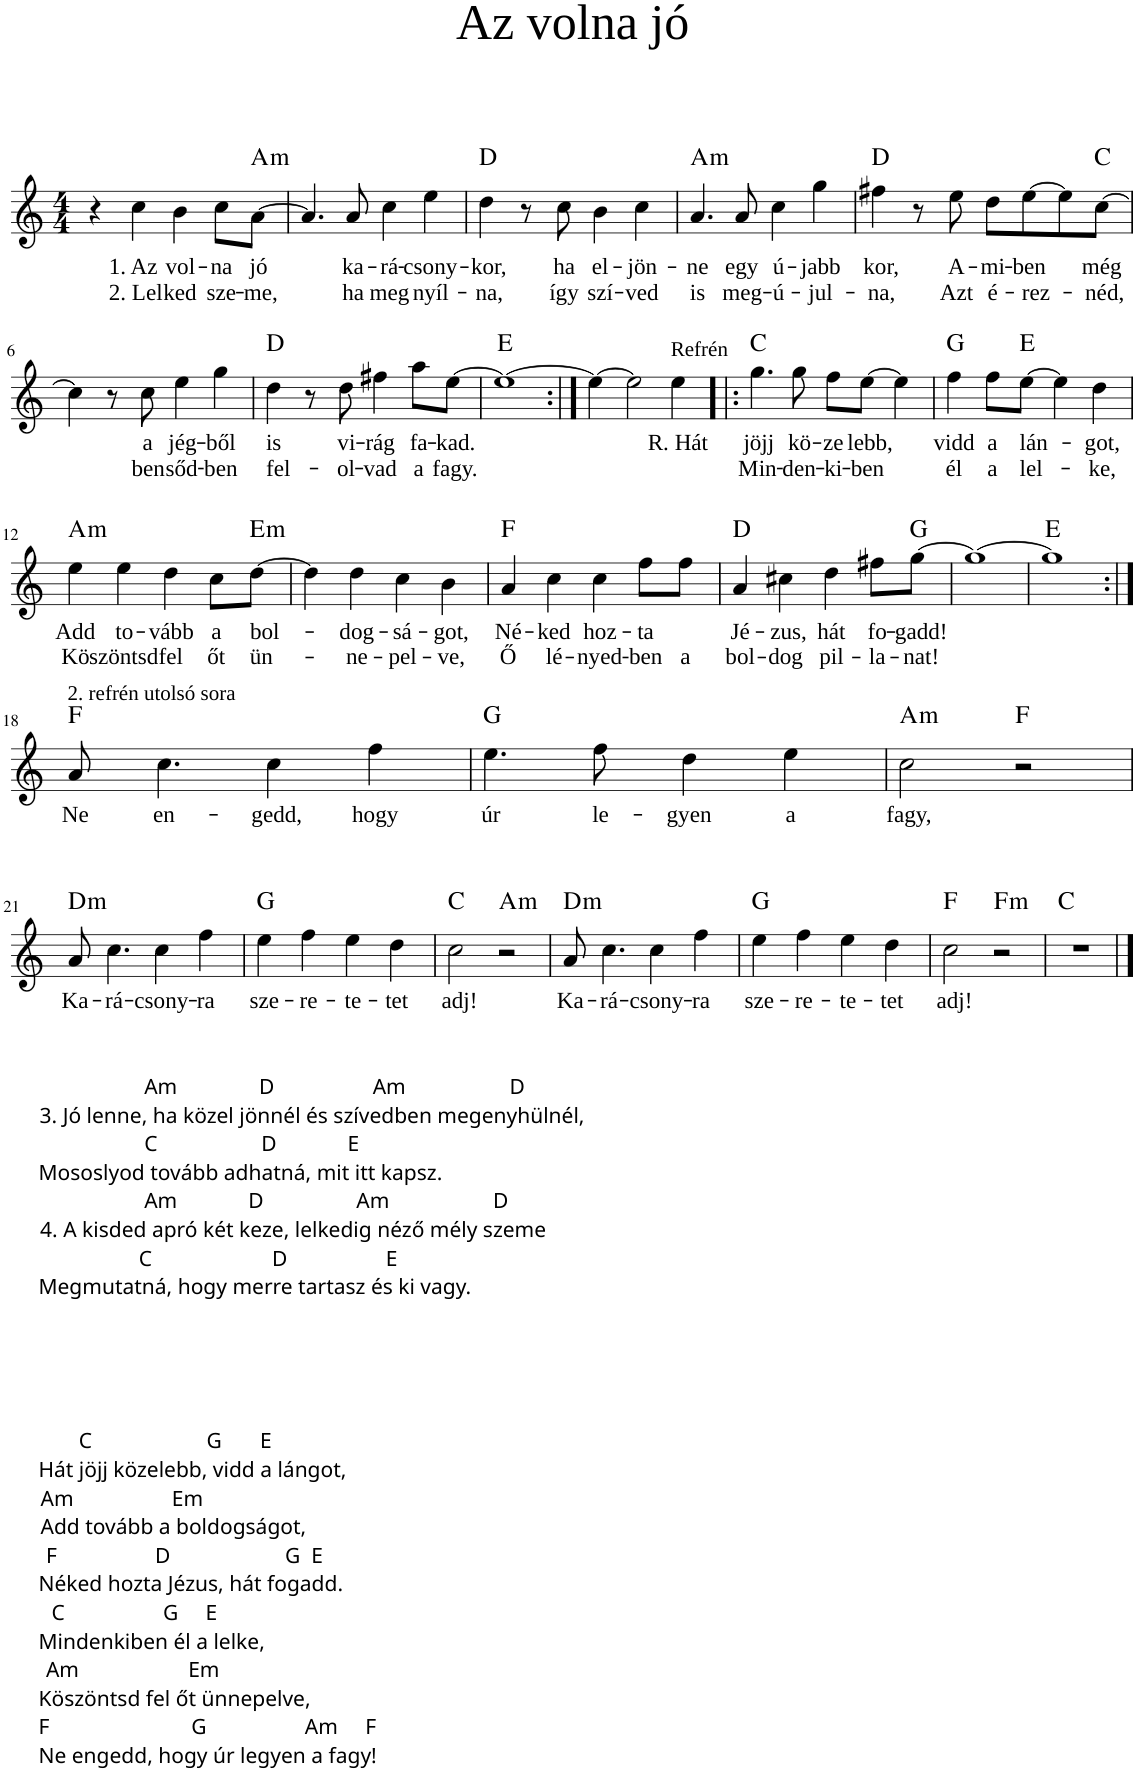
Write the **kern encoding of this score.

**kern	**text	**text	**harte
*part1	*part1	*part1	*part1
*staff1	*staff1	*staff1	*
*I"Voice	*	*	*
*clefG2	*	*	*
*k[]	*	*	*
*M4/4	*	*	*
=1	=1	=1	=1
4r	.	.	.
!	!LO:LY:b	!LO:LY:b	!
4cc\	1. Az	2. Lel-	.
!	!LO:LY:b	!LO:LY:b	!
4b\	vol-	-ked	.
!	!LO:LY:b	!LO:LY:b	!
8cc\L	-na	sze-	.
!	!LO:LY:b	!LO:LY:b	!LO:H:kt=m
[8a\J	jó	-me,	A:min
=2	=2	=2	=2
4.a/]	.	.	.
!	!LO:LY:b	!LO:LY:b	!
8a/	ka-	ha	.
!	!LO:LY:b	!LO:LY:b	!
4cc\	-rá-	meg-	.
!	!LO:LY:b	!LO:LY:b	!
4ee\	-csony-	-nyíl-	.
=3	=3	=3	=3
!	!LO:LY:b	!LO:LY:b	!
4dd\	-kor,	-na,	D:maj
8r	.	.	.
!	!LO:LY:b	!LO:LY:b	!
8cc\	ha	így	.
!	!LO:LY:b	!LO:LY:b	!
4b\	el-	szí-	.
!	!LO:LY:b	!LO:LY:b	!
4cc\	-jön-	-ved	.
=4	=4	=4	=4
!	!LO:LY:b	!LO:LY:b	!LO:H:kt=m
4.a/	-ne	is	A:min
!	!LO:LY:b	!LO:LY:b	!
8a/	egy	meg-	.
!	!LO:LY:b	!LO:LY:b	!
4cc\	ú-	-ú-	.
!	!LO:LY:b	!LO:LY:b	!
4gg\	-jabb	-jul-	.
=5	=5	=5	=5
!	!LO:LY:b	!LO:LY:b	!
4ff#X\	kor,	-na,	D:maj
8r	.	.	.
!	!LO:LY:b	!LO:LY:b	!
8ee\	A-	Azt	.
!	!LO:LY:b	!LO:LY:b	!
8dd\L	-mi-	é-	.
!	!LO:LY:b	!LO:LY:b	!
[8ee\	-ben	-rez-	.
8ee\]	.	.	.
!	!LO:LY:b	!LO:LY:b	!
[8cc\J	még	-néd,	C:maj
!!LO:LB:g=z
=6	=6	=6	=6
4cc\]	.	.	.
8r	.	.	.
!	!LO:LY:b	!LO:LY:b	!
8cc\	a	ben-	.
!	!LO:LY:b	!LO:LY:b	!
4ee\	jég-	-sőd-	.
!	!LO:LY:b	!LO:LY:b	!
4gg\	-ből	-ben	.
=7	=7	=7	=7
!	!LO:LY:b	!LO:LY:b	!
4dd\	is	fel-	D:maj
8r	.	.	.
!	!LO:LY:b	!LO:LY:b	!
8dd\	vi-	-ol-	.
!	!LO:LY:b	!LO:LY:b	!
4ff#X\	-rág	-vad	.
!	!LO:LY:b	!LO:LY:b	!
8aa\L	fa-	a	.
!	!LO:LY:b	!LO:LY:b	!
[8ee\J	-kad.	fagy.	.
=8	=8	=8	=8
1ee_	.	.	E:maj
=9:|!	=9:|!	=9:|!	=9:|!
4ee\_	.	.	.
2ee\]	.	.	.
!LO:TX:a:t=Refrén	!	!	!
!	!LO:LY:b	!	!
4ee\	R. Hát	.	.
=10!|:	=10!|:	=10!|:	=10!|:
!	!LO:LY:b	!LO:LY:b	!
4.gg\	jöjj	Min-	C:maj
!	!LO:LY:b	!LO:LY:b	!
8gg\	kö-	-den-	.
!	!LO:LY:b	!LO:LY:b	!
8ff\L	-ze-	-ki-	.
!	!LO:LY:b	!LO:LY:b	!
[8ee\J	-lebb,	-ben	.
4ee\]	.	.	.
=11	=11	=11	=11
!	!LO:LY:b	!LO:LY:b	!
4ff\	vidd	él	G:maj
!	!LO:LY:b	!LO:LY:b	!
8ff\L	a	a	.
!	!LO:LY:b	!LO:LY:b	!
[8ee\J	lán-	lel-	E:maj
4ee\]	.	.	.
!	!LO:LY:b	!LO:LY:b	!
4dd\	-got,	-ke,	.
!!LO:LB:g=z
=12	=12	=12	=12
!	!LO:LY:b	!LO:LY:b	!LO:H:kt=m
4ee\	Add	Kö-	A:min
!	!LO:LY:b	!LO:LY:b	!
4ee\	to-	-szöntsd	.
!	!LO:LY:b	!LO:LY:b	!
4dd\	-vább	fel	.
!	!LO:LY:b	!LO:LY:b	!
8cc\L	a	őt	.
!	!LO:LY:b	!LO:LY:b	!LO:H:kt=m
[8dd\J	bol-	ün-	E:min
=13	=13	=13	=13
4dd\]	.	.	.
!	!LO:LY:b	!LO:LY:b	!
4dd\	-dog-	-ne-	.
!	!LO:LY:b	!LO:LY:b	!
4cc\	-sá-	-pel-	.
!	!LO:LY:b	!LO:LY:b	!
4b\	-got,	-ve,	.
=14	=14	=14	=14
!	!LO:LY:b	!LO:LY:b	!
4a/	Né-	Ő	F:maj
!	!LO:LY:b	!LO:LY:b	!
4cc\	-ked	lé-	.
!	!LO:LY:b	!LO:LY:b	!
4cc\	hoz-	-nyed-	.
!	!LO:LY:b	!LO:LY:b	!
8ff\L	-ta	-ben	.
!	!	!LO:LY:b	!
8ff\J	.	a	.
=15	=15	=15	=15
!	!LO:LY:b	!LO:LY:b	!
4a/	Jé-	bol-	D:maj
!	!LO:LY:b	!LO:LY:b	!
4cc#X\	-zus,	-dog	.
!	!LO:LY:b	!LO:LY:b	!
4dd\	hát	pil-	.
!	!LO:LY:b	!LO:LY:b	!
8ff#X\L	fo-	-la-	.
!	!LO:LY:b	!LO:LY:b	!
[8gg\J	-gadd!	-nat!	G:maj
=16	=16	=16	=16
1gg_	.	.	.
=17	=17	=17	=17
1gg]	.	.	E:maj
!!LO:LB:g=z
=18:|!	=18:|!	=18:|!	=18:|!
!LO:TX:a:t=2. refrén utolsó sora	!	!	!
!	!LO:LY:b	!	!
8a/	Ne	.	F:maj
!	!LO:LY:b	!	!
4.cc\	en-	.	.
!	!LO:LY:b	!	!
4cc\	-gedd,	.	.
!	!LO:LY:b	!	!
4ff\	hogy	.	.
=19	=19	=19	=19
!	!LO:LY:b	!	!
4.ee\	úr	.	G:maj
!	!LO:LY:b	!	!
8ff\	le-	.	.
!	!LO:LY:b	!	!
4dd\	-gyen	.	.
!	!LO:LY:b	!	!
4ee\	a	.	.
=20	=20	=20	=20
!	!LO:LY:b	!	!LO:H:kt=m
2cc\	fagy,	.	A:min
2r	.	.	F:maj
!!LO:LB:g=z
=21	=21	=21	=21
!	!LO:LY:b	!	!LO:H:kt=m
8a/	Ka-	.	D:min
!	!LO:LY:b	!	!
4.cc\	-rá-	.	.
!	!LO:LY:b	!	!
4cc\	-csony-	.	.
!	!LO:LY:b	!	!
4ff\	-ra	.	.
=22	=22	=22	=22
!	!LO:LY:b	!	!
4ee\	sze-	.	G:maj
!	!LO:LY:b	!	!
4ff\	-re-	.	.
!	!LO:LY:b	!	!
4ee\	-te-	.	.
!	!LO:LY:b	!	!
4dd\	-tet	.	.
=23	=23	=23	=23
!	!LO:LY:b	!	!
2cc\	adj!	.	C:maj
!	!	!	!LO:H:kt=m
2r	.	.	A:min
=24	=24	=24	=24
!	!LO:LY:b	!	!LO:H:kt=m
8a/	Ka-	.	D:min
!	!LO:LY:b	!	!
4.cc\	-rá-	.	.
!	!LO:LY:b	!	!
4cc\	-csony-	.	.
!	!LO:LY:b	!	!
4ff\	-ra	.	.
=25	=25	=25	=25
!	!LO:LY:b	!	!
4ee\	sze-	.	G:maj
!	!LO:LY:b	!	!
4ff\	-re-	.	.
!	!LO:LY:b	!	!
4ee\	-te-	.	.
!	!LO:LY:b	!	!
4dd\	-tet	.	.
=26	=26	=26	=26
!	!LO:LY:b	!	!
2cc\	adj!	.	F:maj
!	!	!	!LO:H:kt=m
2r	.	.	F:min
=27	=27	=27	=27
1r	.	.	C:maj
==	==	==	==
*-	*-	*-	*-
